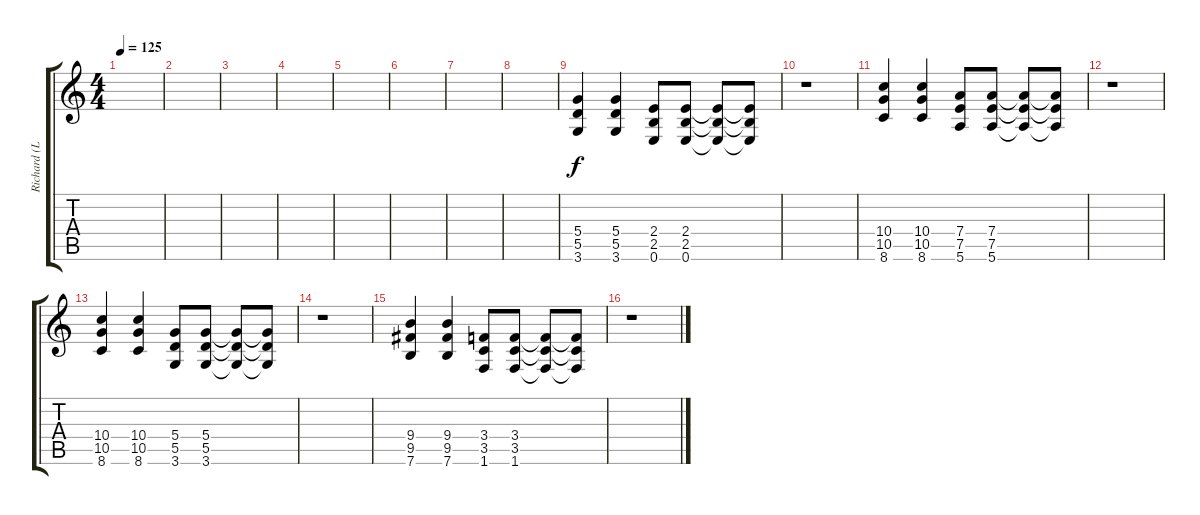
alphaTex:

\track ("Richard (Lead Guitar)" "Richard (L") {instrument distortionguitar}
\staff {score tabs}
\tuning (E4 B3 G3 D3 A2 E2) {hide}
\ts (4 4)
\tempo 125
\clef g2
\ks c
|
|
|
|
|
|
|
|
(5.4 5.5 3.6).4 (5.4 5.5 3.6).4 (2.4 2.5 0.6).8 (2.4 2.5 0.6).8 (2.4{t} 2.5{t} 0.6{t}).8 (2.4{t} 2.5{t} 0.6{t}).8 |
r.1 |
(10.4 10.5 8.6).4 (10.4 10.5 8.6).4 (7.4 7.5 5.6).8 (7.4 7.5 5.6).8 (7.4{t} 7.5{t} 5.6{t}).8 (7.4{t} 7.5{t} 5.6{t}).8 |
r.1 |
(10.4 10.5 8.6).4 (10.4 10.5 8.6).4 (5.4 5.5 3.6).8 (5.4 5.5 3.6).8 (5.4{t} 5.5{t} 3.6{t}).8 (5.4{t} 5.5{t} 3.6{t}).8 |
r.1 |
(9.4 9.5 7.6).4 (9.4 9.5 7.6).4 (3.4 3.5 1.6).8 (3.4 3.5 1.6).8 (3.4{t} 3.5{t} 1.6{t}).8 (3.4{t} 3.5{t} 1.6{t}).8 |
r.1
